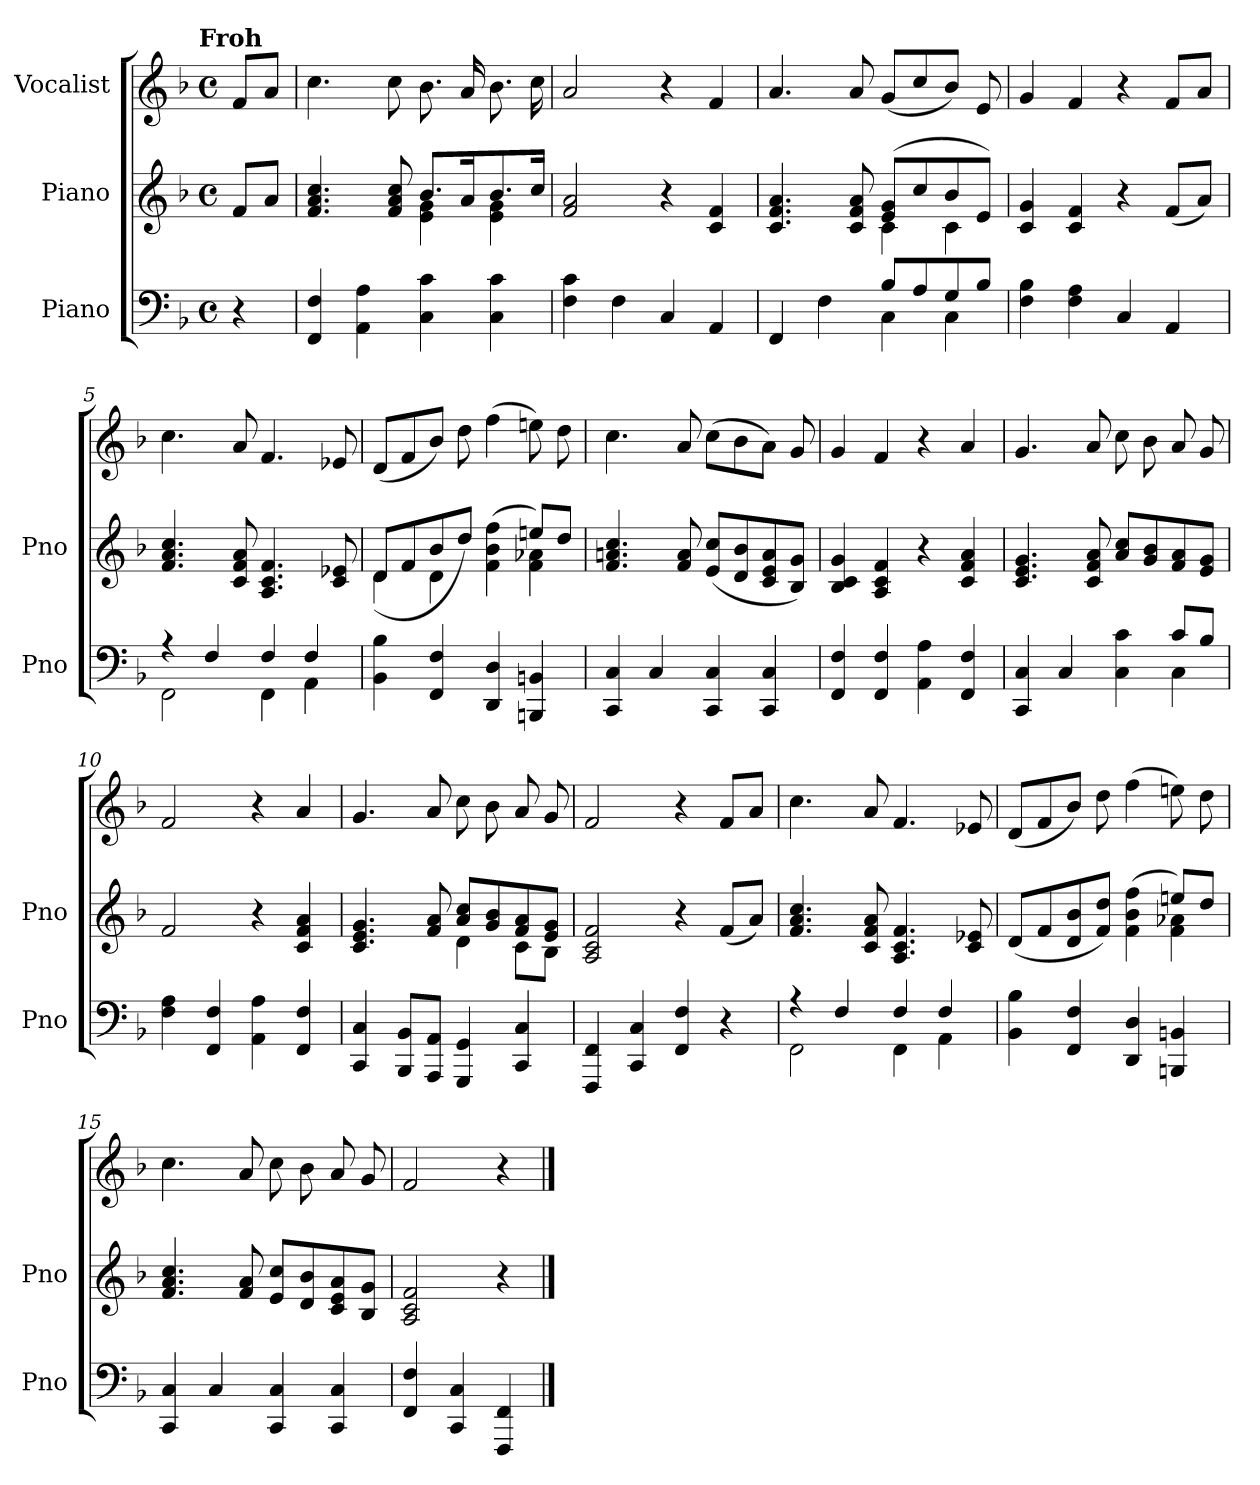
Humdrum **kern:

**kern	**kern	**kern
*part3	*part2	*part1
*staff3	*staff2	*staff1
*I"Piano	*I"Piano	*I"Vocalist
*I'Pno	*I'Pno	*
*clefF4	*clefG2	*clefG2
*k[b-]	*k[b-]	*k[b-]
*F:	*F:	*F:
!!LO:TX:omd:t=Froh
*M4/4	*M4/4	*M4/4
*met(c)	*met(c)	*met(c)
*MM120	*MM120	*MM120
=	=	=
4r	8fL	8fL
.	8aJ	8aJ
=1	=1	=1
*	*^	*
4FF 4F	4.f 4.a 4.cc	2ryy	4.cc
4AA 4A	.	.	.
.	8f 8a 8cc	.	8cc
4C 4c	8.b-L	4e 4g	8.b-
.	16aK	.	16a
4C 4c	8.b-	4e 4g	8.b-
.	16ccJk	.	16cc
*	*v	*v	*
=2	=2	=2
4F 4c	2f 2a	2a
4F	.	.
4C	4r	4r
4AA	4c 4f	4f
=3	=3	=3
*^	*^	*
4FF	2ryy	4.c 4.f 4.a	2ryy	4.a
4F	.	.	.	.
.	.	8c 8f 8a	.	8a
8B-L	4C	(8e 8gL	4c	(8gL
8A	.	8cc	.	8cc
8G	4C	8b-	4c	8b-J)
8B-J	.	8eJ)	.	8e
*v	*v	*	*	*
*	*v	*v	*
=4	=4	=4
4F 4B-	4c 4g	4g
4F 4A	4c 4f	4f
4C	4r	4r
4AA	(8fL	8fL
.	8aJ)	8aJ
=5	=5	=5
*^	*	*
4r	2FF	4.f 4.a 4.cc	4.cc
4F	.	.	.
.	.	8c 8f 8a	8a
4F	4FF	4.A 4.c 4.f	4.f
4F	4AA	.	.
.	.	8c 8e-X	8e-X
*v	*v	*	*
=6	=6	=6
*	*^	*
4BB- 4B-	8dL	(4d	(8dL
.	8f	.	8f
4FF 4F	8b-	4d	8b-J)
.	8ddJ)	.	8dd
4DD 4D	4ryy	(4f 4b- 4ff	(4ff
4BBBn 4BBn	8eenL)	4f 4a-X	8een)
.	8ddJ	.	8dd
*	*v	*v	*
=7	=7	=7
4CC 4C	4.f 4.an 4.cc	4.cc
4C	.	.
.	8f 8a	8a
4CC 4C	(8e 8ccL	(8ccL
.	8d 8b-	8b-
4CC 4C	8c 8e 8a	8aJ)
.	8B- 8gJ)	8g
=8	=8	=8
4FF 4F	4B- 4c 4g	4g
4FF 4F	4A 4c 4f	4f
4AA 4A	4r	4r
4FF 4F	4c 4f 4a	4a
=9	=9	=9
*^	*	*
4CC 4C	2.ryy	4.c 4.e 4.g	4.g
4C	.	.	.
.	.	8c 8f 8a	8a
4C 4c	.	8a 8ccL	8cc
.	.	8g 8b-	8b-
8cL	4C	8f 8a	8a
8B-J	.	8e 8gJ	8g
*v	*v	*	*
=10	=10	=10
4F 4A	2f	2f
4FF 4F	.	.
4AA 4A	4r	4r
4FF 4F	4c 4f 4a	4a
=11	=11	=11
*	*^	*
4CC 4C	4.c 4.e 4.g	2ryy	4.g
8BBB- 8BB-L	.	.	.
8AAA 8AAJ	8f 8a	.	8a
4GGG 4GG	8a 8ccL	4d	8cc
.	8g 8b-	.	8b-
4CC 4C	8f 8a	8cL	8a
.	8e 8gJ	8B-J	8g
*	*v	*v	*
=12	=12	=12
4FFF 4FF	2A 2c 2f	2f
4CC 4C	.	.
4FF 4F	4r	4r
4r	(8fL	8fL
.	8aJ)	8aJ
=13	=13	=13
*^	*	*
4r	2FF	4.f 4.a 4.cc	4.cc
4F	.	.	.
.	.	8c 8f 8a	8a
4F	4FF	4.A 4.c 4.f	4.f
4F	4AA	.	.
.	.	8c 8e-X	8e-X
*v	*v	*	*
=14	=14	=14
*	*^	*
4BB- 4B-	(8dL	2.ryy	(8dL
.	8f	.	8f
4FF 4F	8d 8b-	.	8b-J)
.	8f 8ddJ)	.	8dd
4DD 4D	(4f 4b- 4ff	.	(4ff
4BBBn 4BBn	8eenL)	4f 4a-X	8een)
.	8ddJ	.	8dd
*	*v	*v	*
=15	=15	=15
4CC 4C	4.f 4.a 4.cc	4.cc
4C	.	.
.	8f 8a	8a
4CC 4C	8e 8ccL	8cc
.	8d 8b-	8b-
4CC 4C	8c 8e 8a	8a
.	8B- 8gJ	8g
=16	=16	=16
4FF 4F	2A 2c 2f	2f
4CC 4C	.	.
4FFF 4FF	4r	4r
==	==	==
*-	*-	*-
